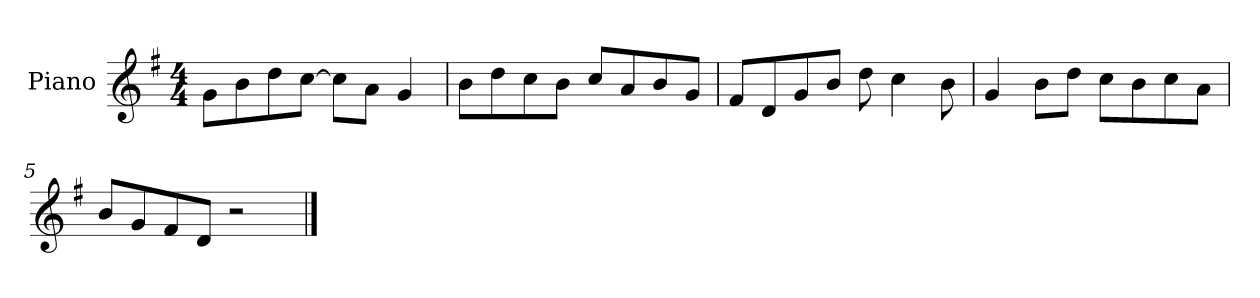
**kern
*part1
*staff1
*I"Piano
*I'P-no
*clefG2
*k[f#]
*M4/4
*MM90
=1
8g\L
8b\
8dd\
[8cc\J
8cc\L]
8a\J
4g/
=2
8b\L
8dd\
8cc\
8b\J
8cc/L
8a/
8b/
8g/J
=3
8f#/L
8d/
8g/
8b/J
8dd\
4cc\
8b\
=4
4g/
8b\L
8dd\J
8cc\L
8b\
8cc\
8a\J
=5
8b/L
8g/
8f#/
8d/J
2r
==
*-
